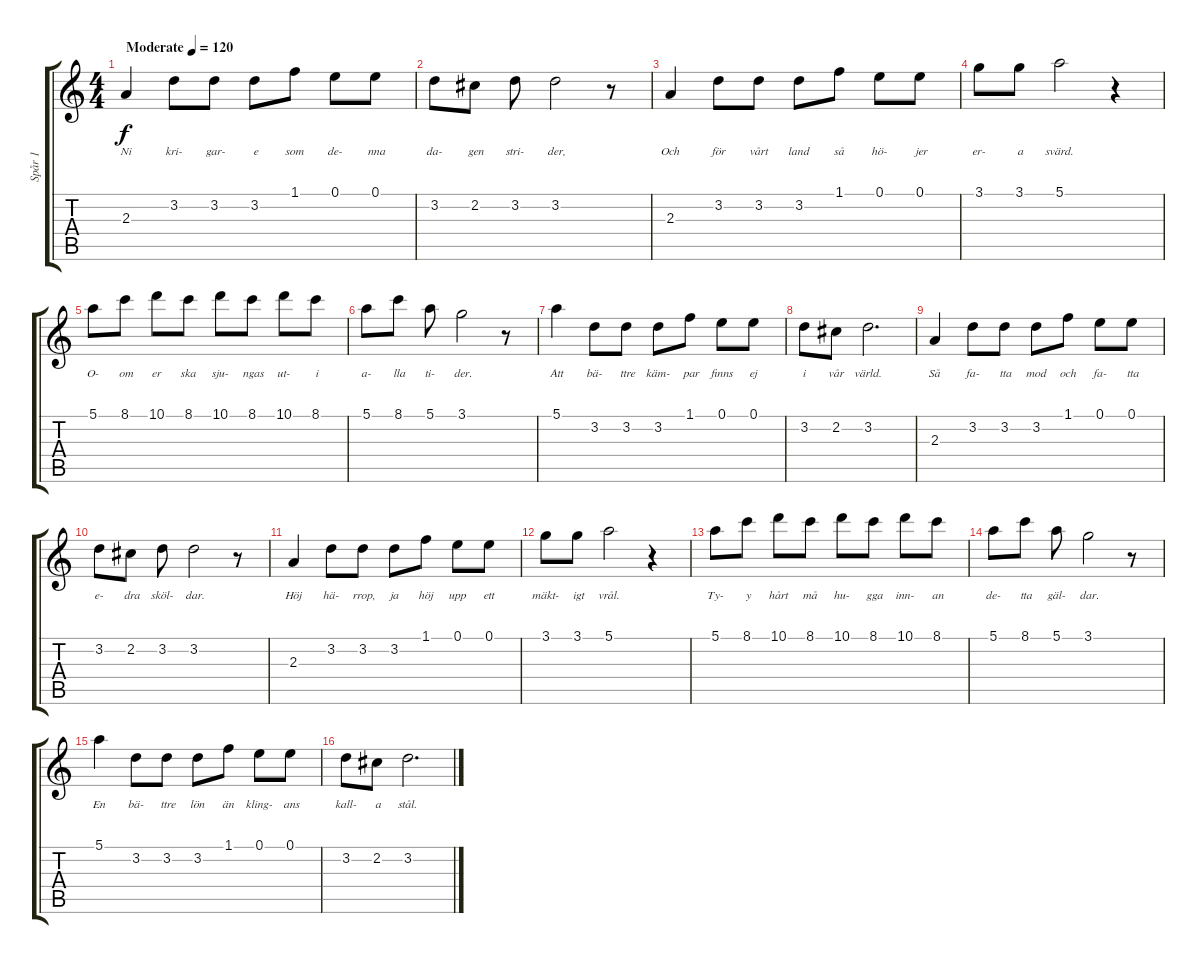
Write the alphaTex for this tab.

\track ("Spår 1" "Spår 1") {instrument acousticguitarsteel}
\staff {score tabs}
\tuning (E4 B3 G3 D3 A2 E2) {hide}
\ts (4 4)
\tempo (120 "Moderate")
\clef g2
\ks c
2.3.4{lyrics (0 "Ni") lyrics (1 "") lyrics (2 "") lyrics (3 "") lyrics (4 "") dy f instrument acousticguitarsteel} 3.2.8{lyrics (0 "kri-") lyrics (1 "") lyrics (2 "") lyrics (3 "") lyrics (4 "")} 3.2.8{lyrics (0 " gar-") lyrics (1 "") lyrics (2 "") lyrics (3 "") lyrics (4 "")} 3.2.8{lyrics (0 " e") lyrics (1 "") lyrics (2 "") lyrics (3 "") lyrics (4 "")} 1.1.8{lyrics (0 "som") lyrics (1 "") lyrics (2 "") lyrics (3 "") lyrics (4 "")} 0.1.8{lyrics (0 "de-") lyrics (1 "") lyrics (2 "") lyrics (3 "") lyrics (4 "")} 0.1.8{lyrics (0 " nna") lyrics (1 "") lyrics (2 "") lyrics (3 "") lyrics (4 "")} |
3.2.8{lyrics (0 "da-") lyrics (1 "") lyrics (2 "") lyrics (3 "") lyrics (4 "")} 2.2.8{lyrics (0 " gen") lyrics (1 "") lyrics (2 "") lyrics (3 "") lyrics (4 "")} 3.2.8{lyrics (0 "stri-") lyrics (1 "") lyrics (2 "") lyrics (3 "") lyrics (4 "")} 3.2.2{lyrics (0 " der,") lyrics (1 "") lyrics (2 "") lyrics (3 "") lyrics (4 "")} r.8 |
2.3.4{lyrics (0 "Och") lyrics (1 "") lyrics (2 "") lyrics (3 "") lyrics (4 "")} 3.2.8{lyrics (0 "för") lyrics (1 "") lyrics (2 "") lyrics (3 "") lyrics (4 "")} 3.2.8{lyrics (0 "vårt") lyrics (1 "") lyrics (2 "") lyrics (3 "") lyrics (4 "")} 3.2.8{lyrics (0 "land") lyrics (1 "") lyrics (2 "") lyrics (3 "") lyrics (4 "")} 1.1.8{lyrics (0 "så") lyrics (1 "") lyrics (2 "") lyrics (3 "") lyrics (4 "")} 0.1.8{lyrics (0 "hö-") lyrics (1 "") lyrics (2 "") lyrics (3 "") lyrics (4 "")} 0.1.8{lyrics (0 " jer") lyrics (1 "") lyrics (2 "") lyrics (3 "") lyrics (4 "")} |
3.1.8{lyrics (0 "er-") lyrics (1 "") lyrics (2 "") lyrics (3 "") lyrics (4 "")} 3.1.8{lyrics (0 " a") lyrics (1 "") lyrics (2 "") lyrics (3 "") lyrics (4 "")} 5.1.2{lyrics (0 "svärd.") lyrics (1 "") lyrics (2 "") lyrics (3 "") lyrics (4 "")} r.4 |
5.1.8{lyrics (0 "O-") lyrics (1 "") lyrics (2 "") lyrics (3 "") lyrics (4 "")} 8.1.8{lyrics (0 " om") lyrics (1 "") lyrics (2 "") lyrics (3 "") lyrics (4 "")} 10.1.8{lyrics (0 "er") lyrics (1 "") lyrics (2 "") lyrics (3 "") lyrics (4 "")} 8.1.8{lyrics (0 "ska") lyrics (1 "") lyrics (2 "") lyrics (3 "") lyrics (4 "")} 10.1.8{lyrics (0 "sju-") lyrics (1 "") lyrics (2 "") lyrics (3 "") lyrics (4 "")} 8.1.8{lyrics (0 " ngas") lyrics (1 "") lyrics (2 "") lyrics (3 "") lyrics (4 "")} 10.1.8{lyrics (0 "ut-") lyrics (1 "") lyrics (2 "") lyrics (3 "") lyrics (4 "")} 8.1.8{lyrics (0 " i") lyrics (1 "") lyrics (2 "") lyrics (3 "") lyrics (4 "")} |
5.1.8{lyrics (0 "a-") lyrics (1 "") lyrics (2 "") lyrics (3 "") lyrics (4 "")} 8.1.8{lyrics (0 " lla") lyrics (1 "") lyrics (2 "") lyrics (3 "") lyrics (4 "")} 5.1.8{lyrics (0 "ti-") lyrics (1 "") lyrics (2 "") lyrics (3 "") lyrics (4 "")} 3.1.2{lyrics (0 " der.") lyrics (1 "") lyrics (2 "") lyrics (3 "") lyrics (4 "")} r.8 |
5.1.4{lyrics (0 "Att") lyrics (1 "") lyrics (2 "") lyrics (3 "") lyrics (4 "")} 3.2.8{lyrics (0 "bä-") lyrics (1 "") lyrics (2 "") lyrics (3 "") lyrics (4 "")} 3.2.8{lyrics (0 " ttre") lyrics (1 "") lyrics (2 "") lyrics (3 "") lyrics (4 "")} 3.2.8{lyrics (0 "käm-") lyrics (1 "") lyrics (2 "") lyrics (3 "") lyrics (4 "")} 1.1.8{lyrics (0 " par") lyrics (1 "") lyrics (2 "") lyrics (3 "") lyrics (4 "")} 0.1.8{lyrics (0 "finns") lyrics (1 "") lyrics (2 "") lyrics (3 "") lyrics (4 "")} 0.1.8{lyrics (0 "ej") lyrics (1 "") lyrics (2 "") lyrics (3 "") lyrics (4 "")} |
3.2.8{lyrics (0 "i") lyrics (1 "") lyrics (2 "") lyrics (3 "") lyrics (4 "")} 2.2.8{lyrics (0 "vår") lyrics (1 "") lyrics (2 "") lyrics (3 "") lyrics (4 "")} 3.2.2{d lyrics (0 "värld.") lyrics (1 "") lyrics (2 "") lyrics (3 "") lyrics (4 "")} |
2.3.4{lyrics (0 "Så") lyrics (1 "") lyrics (2 "") lyrics (3 "") lyrics (4 "")} 3.2.8{lyrics (0 "fa-") lyrics (1 "") lyrics (2 "") lyrics (3 "") lyrics (4 "")} 3.2.8{lyrics (0 " tta") lyrics (1 "") lyrics (2 "") lyrics (3 "") lyrics (4 "")} 3.2.8{lyrics (0 "mod") lyrics (1 "") lyrics (2 "") lyrics (3 "") lyrics (4 "")} 1.1.8{lyrics (0 "och") lyrics (1 "") lyrics (2 "") lyrics (3 "") lyrics (4 "")} 0.1.8{lyrics (0 "fa-") lyrics (1 "") lyrics (2 "") lyrics (3 "") lyrics (4 "")} 0.1.8{lyrics (0 " tta") lyrics (1 "") lyrics (2 "") lyrics (3 "") lyrics (4 "")} |
3.2.8{lyrics (0 "e-") lyrics (1 "") lyrics (2 "") lyrics (3 "") lyrics (4 "")} 2.2.8{lyrics (0 " dra") lyrics (1 "") lyrics (2 "") lyrics (3 "") lyrics (4 "")} 3.2.8{lyrics (0 "sköl-") lyrics (1 "") lyrics (2 "") lyrics (3 "") lyrics (4 "")} 3.2.2{lyrics (0 " dar.") lyrics (1 "") lyrics (2 "") lyrics (3 "") lyrics (4 "")} r.8 |
2.3.4{lyrics (0 "Höj") lyrics (1 "") lyrics (2 "") lyrics (3 "") lyrics (4 "")} 3.2.8{lyrics (0 "hä-") lyrics (1 "") lyrics (2 "") lyrics (3 "") lyrics (4 "")} 3.2.8{lyrics (0 " rrop,") lyrics (1 "") lyrics (2 "") lyrics (3 "") lyrics (4 "")} 3.2.8{lyrics (0 "ja") lyrics (1 "") lyrics (2 "") lyrics (3 "") lyrics (4 "")} 1.1.8{lyrics (0 "höj") lyrics (1 "") lyrics (2 "") lyrics (3 "") lyrics (4 "")} 0.1.8{lyrics (0 "upp") lyrics (1 "") lyrics (2 "") lyrics (3 "") lyrics (4 "")} 0.1.8{lyrics (0 "ett") lyrics (1 "") lyrics (2 "") lyrics (3 "") lyrics (4 "")} |
3.1.8{lyrics (0 "mäkt-") lyrics (1 "") lyrics (2 "") lyrics (3 "") lyrics (4 "")} 3.1.8{lyrics (0 " igt") lyrics (1 "") lyrics (2 "") lyrics (3 "") lyrics (4 "")} 5.1.2{lyrics (0 "vrål.") lyrics (1 "") lyrics (2 "") lyrics (3 "") lyrics (4 "")} r.4 |
5.1.8{lyrics (0 "Ty-") lyrics (1 "") lyrics (2 "") lyrics (3 "") lyrics (4 "")} 8.1.8{lyrics (0 " y") lyrics (1 "") lyrics (2 "") lyrics (3 "") lyrics (4 "")} 10.1.8{lyrics (0 "hårt") lyrics (1 "") lyrics (2 "") lyrics (3 "") lyrics (4 "")} 8.1.8{lyrics (0 "må") lyrics (1 "") lyrics (2 "") lyrics (3 "") lyrics (4 "")} 10.1.8{lyrics (0 "hu-") lyrics (1 "") lyrics (2 "") lyrics (3 "") lyrics (4 "")} 8.1.8{lyrics (0 " gga") lyrics (1 "") lyrics (2 "") lyrics (3 "") lyrics (4 "")} 10.1.8{lyrics (0 "inn-") lyrics (1 "") lyrics (2 "") lyrics (3 "") lyrics (4 "")} 8.1.8{lyrics (0 " an") lyrics (1 "") lyrics (2 "") lyrics (3 "") lyrics (4 "")} |
5.1.8{lyrics (0 "de-") lyrics (1 "") lyrics (2 "") lyrics (3 "") lyrics (4 "")} 8.1.8{lyrics (0 " tta") lyrics (1 "") lyrics (2 "") lyrics (3 "") lyrics (4 "")} 5.1.8{lyrics (0 "gäl-") lyrics (1 "") lyrics (2 "") lyrics (3 "") lyrics (4 "")} 3.1.2{lyrics (0 " dar.") lyrics (1 "") lyrics (2 "") lyrics (3 "") lyrics (4 "")} r.8 |
5.1.4{lyrics (0 "En") lyrics (1 "") lyrics (2 "") lyrics (3 "") lyrics (4 "")} 3.2.8{lyrics (0 "bä-") lyrics (1 "") lyrics (2 "") lyrics (3 "") lyrics (4 "")} 3.2.8{lyrics (0 " ttre") lyrics (1 "") lyrics (2 "") lyrics (3 "") lyrics (4 "")} 3.2.8{lyrics (0 "lön") lyrics (1 "") lyrics (2 "") lyrics (3 "") lyrics (4 "")} 1.1.8{lyrics (0 "än") lyrics (1 "") lyrics (2 "") lyrics (3 "") lyrics (4 "")} 0.1.8{lyrics (0 "kling-") lyrics (1 "") lyrics (2 "") lyrics (3 "") lyrics (4 "")} 0.1.8{lyrics (0 " ans") lyrics (1 "") lyrics (2 "") lyrics (3 "") lyrics (4 "")} |
3.2.8{lyrics (0 "kall-") lyrics (1 "") lyrics (2 "") lyrics (3 "") lyrics (4 "")} 2.2.8{lyrics (0 " a") lyrics (1 "") lyrics (2 "") lyrics (3 "") lyrics (4 "")} 3.2.2{d lyrics (0 "stål.") lyrics (1 "") lyrics (2 "") lyrics (3 "") lyrics (4 "")}
